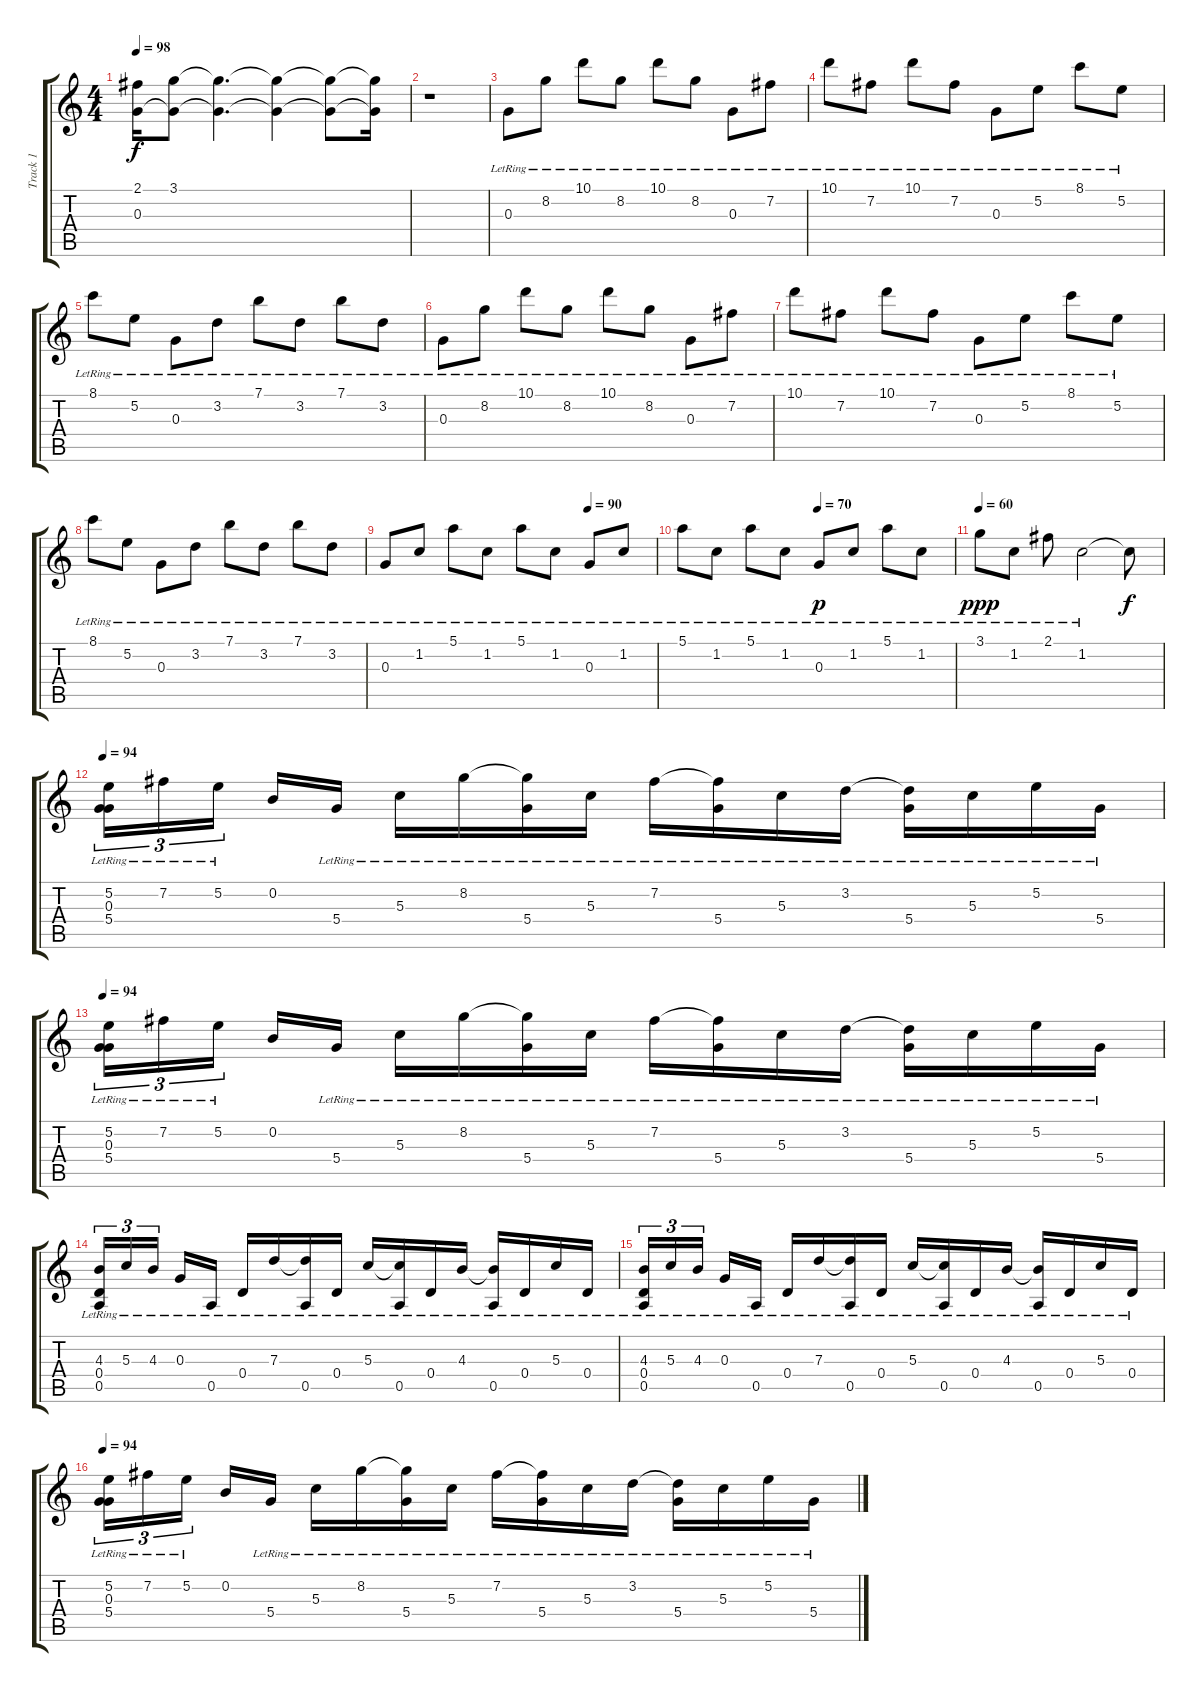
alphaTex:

\track ("Track 1" "Track 1") {instrument acousticguitarnylon}
\staff {score tabs}
\tuning (E4 B3 G3 D3 A2 E2) {hide}
\ts (4 4)
\tempo 98
\clef g2
\ks c
(2.1{t} 0.3{t}).16{dy f} (3.1 0.3{t}).8 (3.1{t} 0.3{t}).4{d} (3.1{t} 0.3{t}).4 (3.1{t} 0.3{t}).8 (3.1{t} 0.3{t}).16 |
r.1 |
0.3{lr}.8 8.2{lr}.8 10.1{lr}.8 8.2{lr}.8 10.1{lr}.8 8.2{lr}.8 0.3{lr}.8 7.2{lr}.8 |
10.1{lr}.8 7.2{lr}.8 10.1{lr}.8 7.2{lr}.8 0.3{lr}.8 5.2{lr}.8 8.1{lr}.8 5.2{lr}.8 |
8.1{lr}.8 5.2{lr}.8 0.3{lr}.8 3.2{lr}.8 7.1{lr}.8 3.2{lr}.8 7.1{lr}.8 3.2{lr}.8 |
0.3{lr}.8 8.2{lr}.8 10.1{lr}.8 8.2{lr}.8 10.1{lr}.8 8.2{lr}.8 0.3{lr}.8 7.2{lr}.8 |
10.1{lr}.8 7.2{lr}.8 10.1{lr}.8 7.2{lr}.8 0.3{lr}.8 5.2{lr}.8 8.1{lr}.8 5.2{lr}.8 |
8.1{lr}.8 5.2{lr}.8 0.3{lr}.8 3.2{lr}.8 7.1{lr}.8 3.2{lr}.8 7.1{lr}.8 3.2{lr}.8 |
\tempo (90 0.75)
0.3{lr}.8 1.2{lr}.8 5.1{lr}.8 1.2{lr}.8 5.1{lr}.8 1.2{lr}.8 0.3{lr}.8 1.2{lr}.8 |
\tempo (70 0.5)
5.1{lr}.8 1.2{lr}.8 5.1{lr}.8 1.2{lr}.8 0.3{lr}.8{dy p} 1.2{lr}.8 5.1{lr}.8 1.2{lr}.8 |
\tempo 60
3.1{lr}.8{dy ppp} 1.2{lr}.8 2.1{lr}.8 1.2{lr}.2 1.2{t}.8{dy f} |
\tempo 94
(5.2{lr} 0.3{lr} 5.4{lr}).16{tu (3 2)} 7.2{lr}.16{tu (3 2)} 5.2{lr}.16{tu (3 2) beam splitsecondary} 0.2.16 5.4{lr}.16 5.3{lr}.16 8.2{lr}.16 (8.2{t} 5.4{lr}).16 5.3{lr}.16 7.2{lr}.16 (7.2{t} 5.4{lr}).16 5.3{lr}.16 3.2{lr}.16 (3.2{t} 5.4{lr}).16 5.3{lr}.16 5.2{lr}.16 5.4{lr}.16 |
\tempo 94
(5.2{lr} 0.3{lr} 5.4{lr}).16{tu (3 2)} 7.2{lr}.16{tu (3 2)} 5.2{lr}.16{tu (3 2) beam splitsecondary} 0.2.16 5.4{lr}.16 5.3{lr}.16 8.2{lr}.16 (8.2{t} 5.4{lr}).16 5.3{lr}.16 7.2{lr}.16 (7.2{t} 5.4{lr}).16 5.3{lr}.16 3.2{lr}.16 (3.2{t} 5.4{lr}).16 5.3{lr}.16 5.2{lr}.16 5.4{lr}.16 |
(4.3{lr} 0.4{lr} 0.5{lr}).16{tu (3 2)} 5.3{lr}.16{tu (3 2)} 4.3{lr}.16{tu (3 2) beam splitsecondary} 0.3{lr}.16 0.5{lr}.16 0.4{lr}.16 7.3{lr}.16 (7.3{t} 0.5{lr}).16 0.4{lr}.16 5.3{lr}.16 (5.3{t} 0.5{lr}).16 0.4{lr}.16 4.3{lr}.16 (4.3{t} 0.5{lr}).16 0.4{lr}.16 5.3{lr}.16 0.4{lr}.16 |
(4.3{lr} 0.4{lr} 0.5{lr}).16{tu (3 2)} 5.3{lr}.16{tu (3 2)} 4.3{lr}.16{tu (3 2) beam splitsecondary} 0.3{lr}.16 0.5{lr}.16 0.4{lr}.16 7.3{lr}.16 (7.3{t} 0.5{lr}).16 0.4{lr}.16 5.3{lr}.16 (5.3{t} 0.5{lr}).16 0.4{lr}.16 4.3{lr}.16 (4.3{t} 0.5{lr}).16 0.4{lr}.16 5.3{lr}.16 0.4{lr}.16 |
\tempo 94
(5.2{lr} 0.3{lr} 5.4{lr}).16{tu (3 2)} 7.2{lr}.16{tu (3 2)} 5.2{lr}.16{tu (3 2) beam splitsecondary} 0.2.16 5.4{lr}.16 5.3{lr}.16 8.2{lr}.16 (8.2{t} 5.4{lr}).16 5.3{lr}.16 7.2{lr}.16 (7.2{t} 5.4{lr}).16 5.3{lr}.16 3.2{lr}.16 (3.2{t} 5.4{lr}).16 5.3{lr}.16 5.2{lr}.16 5.4{lr}.16
